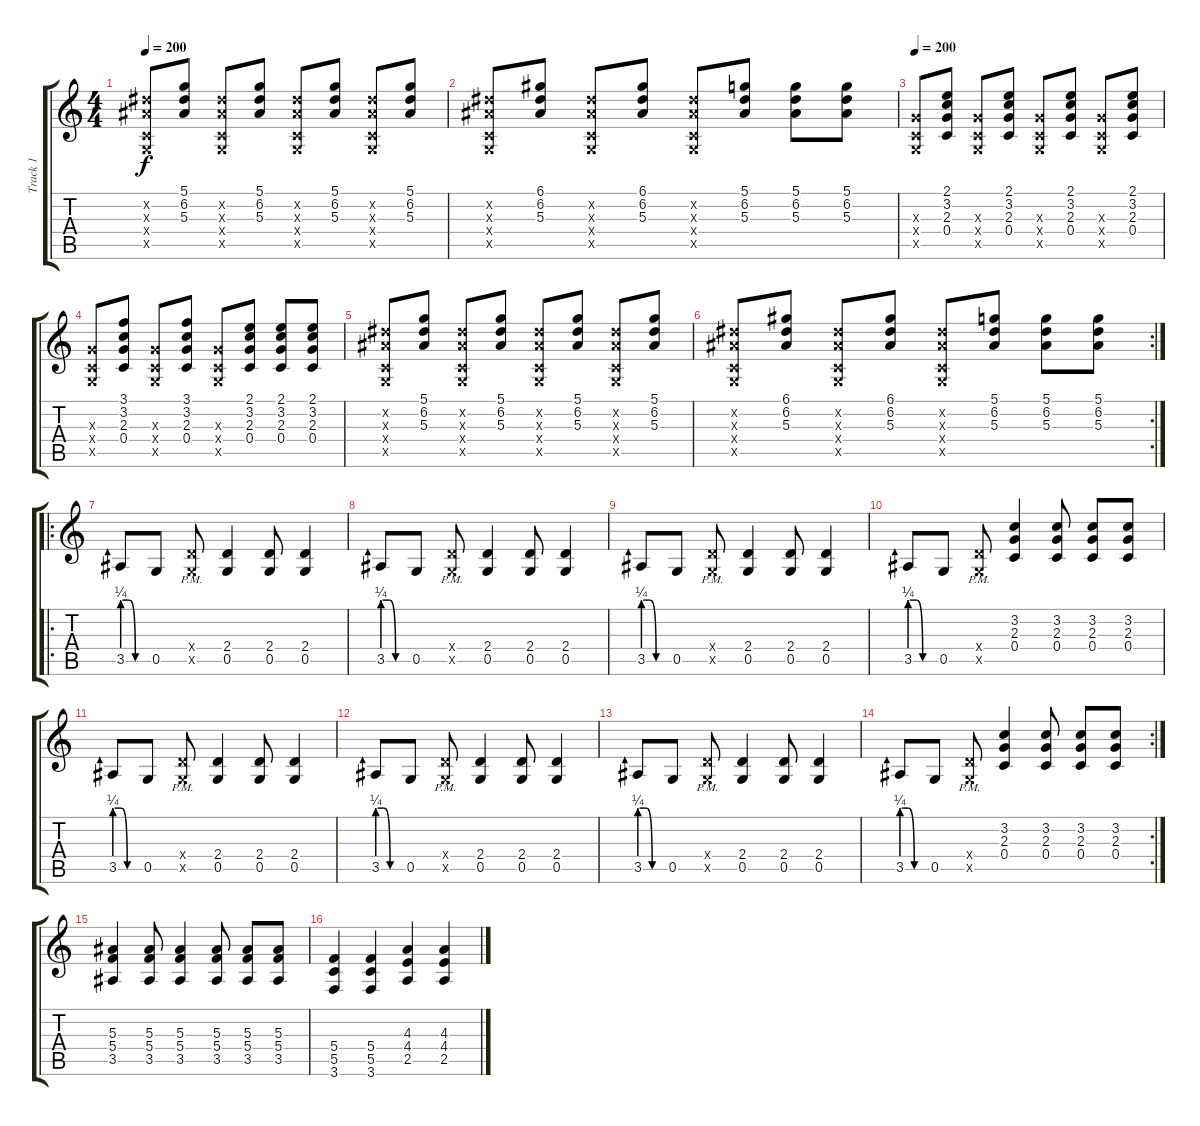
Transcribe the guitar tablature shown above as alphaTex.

\track ("Track 1" "Track 1") {instrument overdrivenguitar}
\staff {score tabs}
\tuning (D4 A3 F3 C3 G2 D2) {hide}
\ts (4 4)
\tempo 200
\clef g2
\ks c
(6.2{x} 5.3{x} 0.4{x} 0.5{x}).8{dy f} (5.1 6.2 5.3).8 (6.2{x} 5.3{x} 0.4{x} 0.5{x}).8 (5.1 6.2 5.3).8 (6.2{x} 5.3{x} 0.4{x} 0.5{x}).8 (5.1 6.2 5.3).8 (6.2{x} 5.3{x} 0.4{x} 0.5{x}).8 (5.1 6.2 5.3).8 |
(6.2{x} 5.3{x} 0.4{x} 0.5{x}).8 (6.1 6.2 5.3).8 (6.2{x} 5.3{x} 0.4{x} 0.5{x}).8 (6.1 6.2 5.3).8 (6.2{x} 5.3{x} 0.4{x} 0.5{x}).8 (5.1 6.2 5.3).8 (5.1 6.2 5.3).8 (5.1 6.2 5.3).8 |
\tempo 200
(2.3{x} 0.4{x} 0.5{x}).8 (2.1 3.2 2.3 0.4).8 (2.3{x} 0.4{x} 0.5{x}).8 (2.1 3.2 2.3 0.4).8 (2.3{x} 0.4{x} 0.5{x}).8 (2.1 3.2 2.3 0.4).8 (2.3{x} 0.4{x} 0.5{x}).8 (2.1 3.2 2.3 0.4).8 |
(2.3{x} 0.4{x} 0.5{x}).8 (3.1 3.2 2.3 0.4).8 (2.3{x} 0.4{x} 0.5{x}).8 (3.1 3.2 2.3 0.4).8 (2.3{x} 0.4{x} 0.5{x}).8 (2.1 3.2 2.3 0.4).8 (2.1 3.2 2.3 0.4).8 (2.1 3.2 2.3 0.4).8 |
(6.2{x} 5.3{x} 0.4{x} 0.5{x}).8 (5.1 6.2 5.3).8 (6.2{x} 5.3{x} 0.4{x} 0.5{x}).8 (5.1 6.2 5.3).8 (6.2{x} 5.3{x} 0.4{x} 0.5{x}).8 (5.1 6.2 5.3).8 (6.2{x} 5.3{x} 0.4{x} 0.5{x}).8 (5.1 6.2 5.3).8 |
\rc 2
(6.2{x} 5.3{x} 0.4{x} 0.5{x}).8 (6.1 6.2 5.3).8 (6.2{x} 5.3{x} 0.4{x} 0.5{x}).8 (6.1 6.2 5.3).8 (6.2{x} 5.3{x} 0.4{x} 0.5{x}).8 (5.1 6.2 5.3).8 (5.1 6.2 5.3).8 (5.1 6.2 5.3).8 |
\ro
3.5{be (custom 0 1 15 1 30 0 60 0)}.8 0.5.8 (2.4{pm x} 0.5{pm x}).8 (2.4 0.5).4 (2.4 0.5).8 (2.4 0.5).4 |
3.5{be (custom 0 1 15 1 30 0 60 0)}.8 0.5.8 (2.4{pm x} 0.5{pm x}).8 (2.4 0.5).4 (2.4 0.5).8 (2.4 0.5).4 |
3.5{be (custom 0 1 15 1 30 0 60 0)}.8 0.5.8 (2.4{pm x} 0.5{pm x}).8 (2.4 0.5).4 (2.4 0.5).8 (2.4 0.5).4 |
3.5{be (custom 0 1 15 1 30 0 60 0)}.8 0.5.8 (2.4{pm x} 0.5{pm x}).8 (3.2 2.3 0.4).4 (3.2 2.3 0.4).8 (3.2 2.3 0.4).8 (3.2 2.3 0.4).8 |
3.5{be (custom 0 1 15 1 30 0 60 0)}.8 0.5.8 (2.4{pm x} 0.5{pm x}).8 (2.4 0.5).4 (2.4 0.5).8 (2.4 0.5).4 |
3.5{be (custom 0 1 15 1 30 0 60 0)}.8 0.5.8 (2.4{pm x} 0.5{pm x}).8 (2.4 0.5).4 (2.4 0.5).8 (2.4 0.5).4 |
3.5{be (custom 0 1 15 1 30 0 60 0)}.8 0.5.8 (2.4{pm x} 0.5{pm x}).8 (2.4 0.5).4 (2.4 0.5).8 (2.4 0.5).4 |
\rc 2
3.5{be (custom 0 1 15 1 30 0 60 0)}.8 0.5.8 (2.4{pm x} 0.5{pm x}).8 (3.2 2.3 0.4).4 (3.2 2.3 0.4).8 (3.2 2.3 0.4).8 (3.2 2.3 0.4).8 |
(5.3 5.4 3.5).4 (5.3 5.4 3.5).8 (5.3 5.4 3.5).4 (5.3 5.4 3.5).8 (5.3 5.4 3.5).8 (5.3 5.4 3.5).8 |
(5.4 5.5 3.6).4 (5.4 5.5 3.6).4 (4.3 4.4 2.5).4 (4.3 4.4 2.5).4
